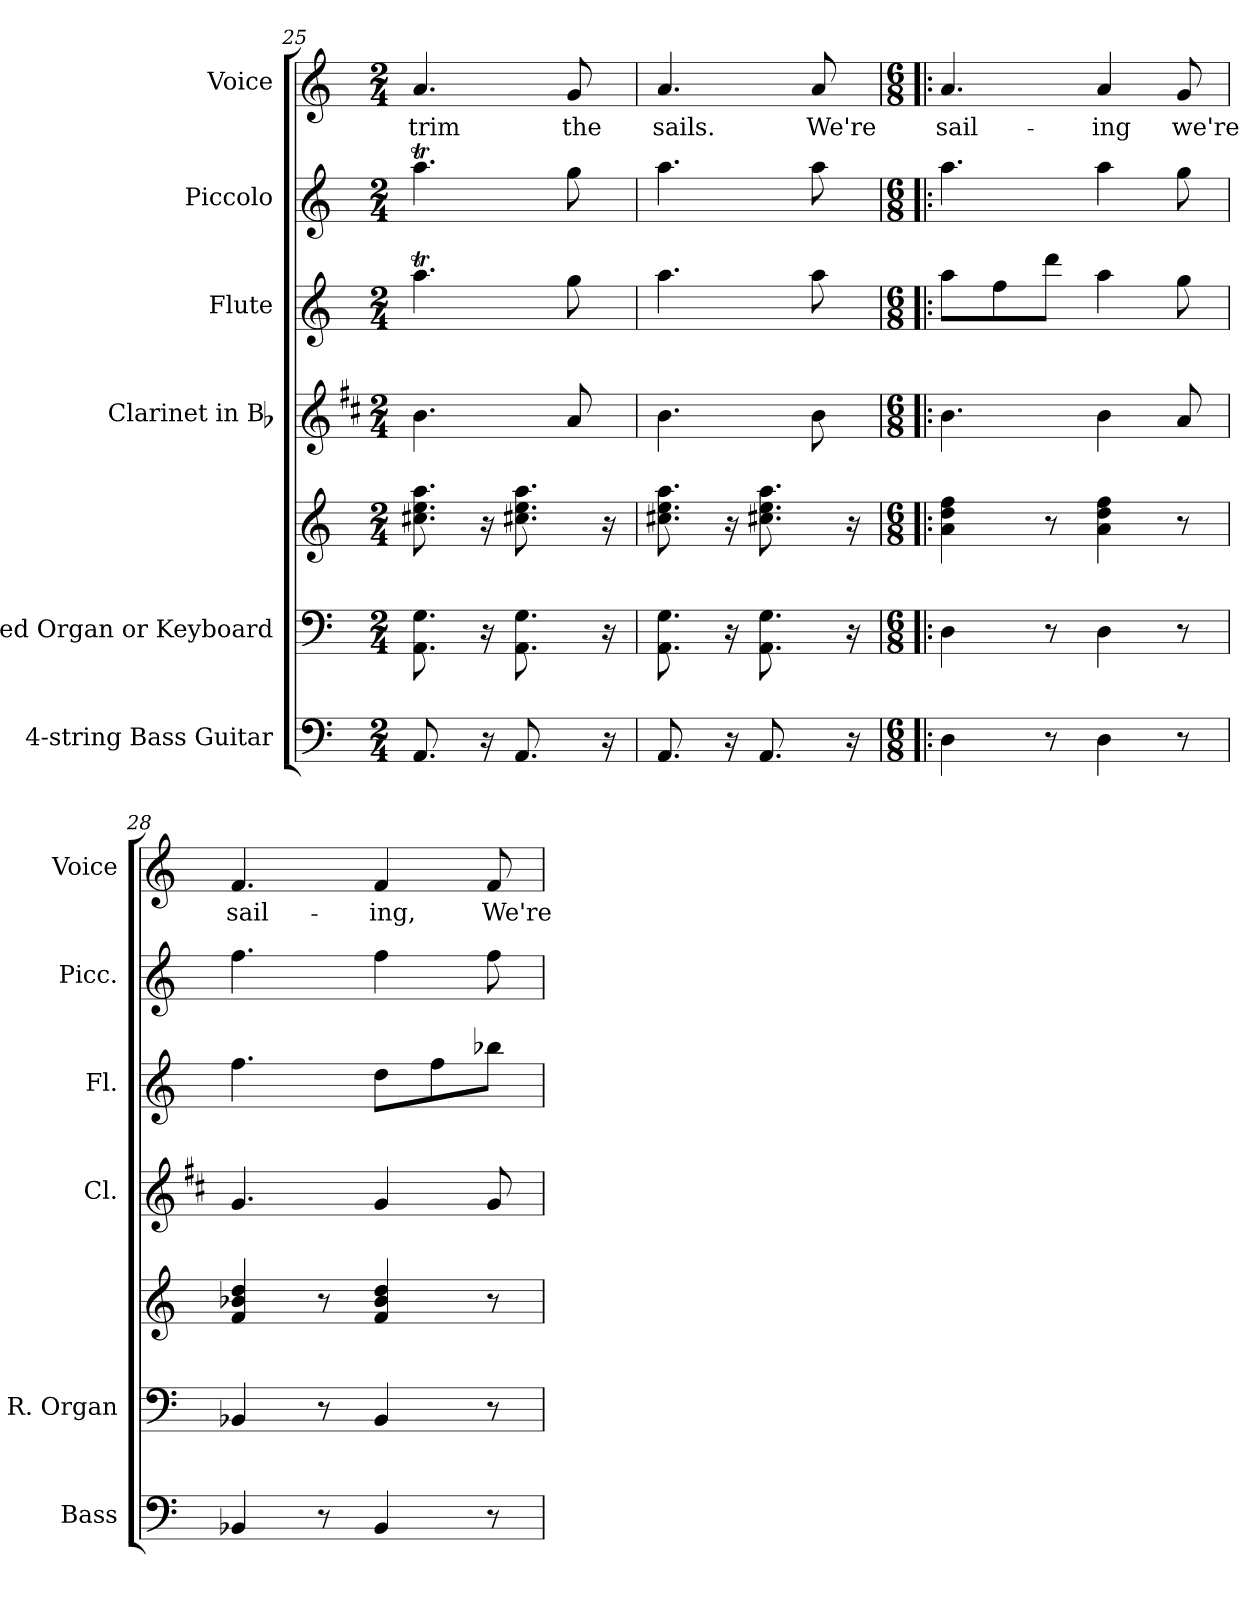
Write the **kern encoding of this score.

**kern	**kern	**kern	**kern	**kern	**kern	**kern	**text
*part6	*part5	*part5	*part4	*part3	*part2	*part1	*part1
*staff7	*staff6	*staff5	*staff4	*staff3	*staff2	*staff1	*staff1
*I"4-string Bass Guitar	*I"Reed Organ or Keyboard	*	*I"Clarinet in Bb	*I"Flute	*I"Piccolo	*I"Voice	*
*I'Bass	*I'R. Organ	*	*I'Cl.	*I'Fl.	*I'Picc.	*I'Voice	*
*clefF4	*clefF4	*clefG2	*clefG2	*clefG2	*clefG2	*clefG2	*
*ITrd7c12	*	*	*ITrd1c2	*	*ITrd-7c-12	*	*
*k[]	*k[]	*k[]	*k[]	*k[]	*k[]	*k[]	*
*C:	*C:	*C:	*C:	*C:	*C:	*C:	*
*M2/4	*M2/4	*M2/4	*M2/4	*M2/4	*M2/4	*M2/4	*
=25	=25	=25	=25	=25	=25	=25	=25
!	!	!	!	!	!	!	!LO:LY:b:color=#000000
8.AAAi/	8.AAi\ 8.Gi	8.cc#Xi\ 8.eei 8.aai	4.ai\	4.aaTi\	4.aaaT<i\	4.ai/	trim
16r	16r	16r	.	.	.	.	.
8.AAAi/	8.AAi\ 8.Gi	8.cc#Xi\ 8.eei 8.aai	.	.	.	.	.
!	!	!	!	!	!	!	!LO:LY:b:color=#000000
.	.	.	8gi/	8ggi\	8gggi\	8gi/	the
16r	16r	16r	.	.	.	.	.
=26	=26	=26	=26	=26	=26	=26	=26
!	!	!	!	!	!	!	!LO:LY:b:color=#000000
8.AAAi/	8.AAi\ 8.Gi	8.cc#Xi\ 8.eei 8.aai	4.ai\	4.aai\	4.aaai\	4.ai/	sails.
16r	16r	16r	.	.	.	.	.
8.AAAi/	8.AAi\ 8.Gi	8.cc#Xi\ 8.eei 8.aai	.	.	.	.	.
!	!	!	!	!	!	!	!LO:LY:b:color=#000000
.	.	.	8ai\	8aai\	8aaai\	8ai/	We're
16r	16r	16r	.	.	.	.	.
=27!|:	=27!|:	=27!|:	=27!|:	=27!|:	=27!|:	=27!|:	=27!|:
*M6/8	*M6/8	*M6/8	*M6/8	*M6/8	*M6/8	*M6/8	*
*MM144	*	*	*	*	*	*MM144	*
!	!	!	!	!	!	!	!LO:LY:b:color=#000000
4DDi\	4Di\	4ai\ 4ddi 4ffi	4.ai\	8aai\L	4.aaai\	4.ai/	sail-
.	.	.	.	8ffi\	.	.	.
8r	8r	8r	.	8dddi\J	.	.	.
!	!	!	!	!	!	!	!LO:LY:b:color=#000000
4DDi\	4Di\	4ai\ 4ddi 4ffi	4ai\	4aai\	4aaai\	4ai/	-ing
!	!	!	!	!	!	!	!LO:LY:b:color=#000000
8r	8r	8r	8gi/	8ggi\	8gggi\	8gi/	we're
=28	=28	=28	=28	=28	=28	=28	=28
!	!	!	!	!	!	!	!LO:LY:b:color=#000000
4BBB-Xi/	4BB-Xi/	4fi/ 4b-Xi 4ddi	4.fi/	4.ffi\	4.fffi\	4.fi/	sail-
8r	8r	8r	.	.	.	.	.
!	!	!	!	!	!	!	!LO:LY:b:color=#000000
4BBB-i/	4BB-i/	4fi/ 4b-i 4ddi	4fi/	8ddi\L	4fffi\	4fi/	-ing,
.	.	.	.	8ffi\	.	.	.
!	!	!	!	!	!	!	!LO:LY:b:color=#000000
8r	8r	8r	8fi/	8bb-Xi\J	8fffi\	8fi/	We're
=	=	=	=	=	=	=	=
*-	*-	*-	*-	*-	*-	*-	*-
